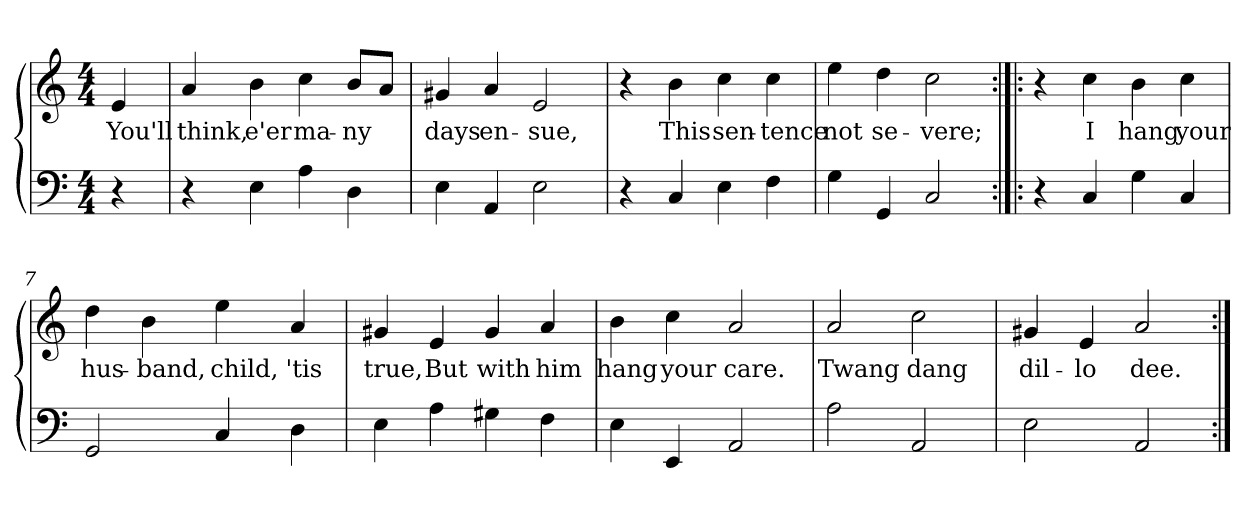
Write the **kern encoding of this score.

**kern	**kern	**text
*part2	*part1	*part1
*staff2	*staff1	*staff1
*clefF4	*clefG2	*
*k[]	*k[]	*
*C:	*C:	*
*M4/4	*M4/4	*
=1	=1	=1
4r	4e/	You'll
=2	=2	=2
4r	4a/	think,
4E\	4b\	e'er
4A\	4cc\	ma-
4D\	8b/L	-ny
.	8a/J	.
=3	=3	=3
4E\	4g#X/	days
4AA/	4a/	en-
2E\	2e/	-sue,
=4	=4	=4
4r	4r	.
4C/	4b\	This
4E\	4cc\	sen-
4F\	4cc\	-tence
=5	=5	=5
4G\	4ee\	not
4GG/	4dd\	se-
2C/	2cc\	-vere;
=6:|!|:	=6:|!|:	=6:|!|:
4r	4r	.
4C/	4cc\	I
4G\	4b\	hang
4C/	4cc\	your
!!LO:LB:g=z
=7	=7	=7
2GG/	4dd\	hus-
.	4b\	-band,
4C/	4ee\	child,
4D\	4a/	'tis
=8	=8	=8
4E\	4g#X/	true,
4A\	4e/	But
4G#X\	4g#/	with
4F\	4a/	him
=9	=9	=9
4E\	4b\	hang
4EE/	4cc\	your
2AA/	2a/	care.
=10	=10	=10
2A\	2a/	Twang
2AA/	2cc\	dang
=11	=11	=11
2E\	4g#X/	dil-
.	4e/	-lo
2AA/	2a/	dee.
=:|!	=:|!	=:|!
*-	*-	*-
